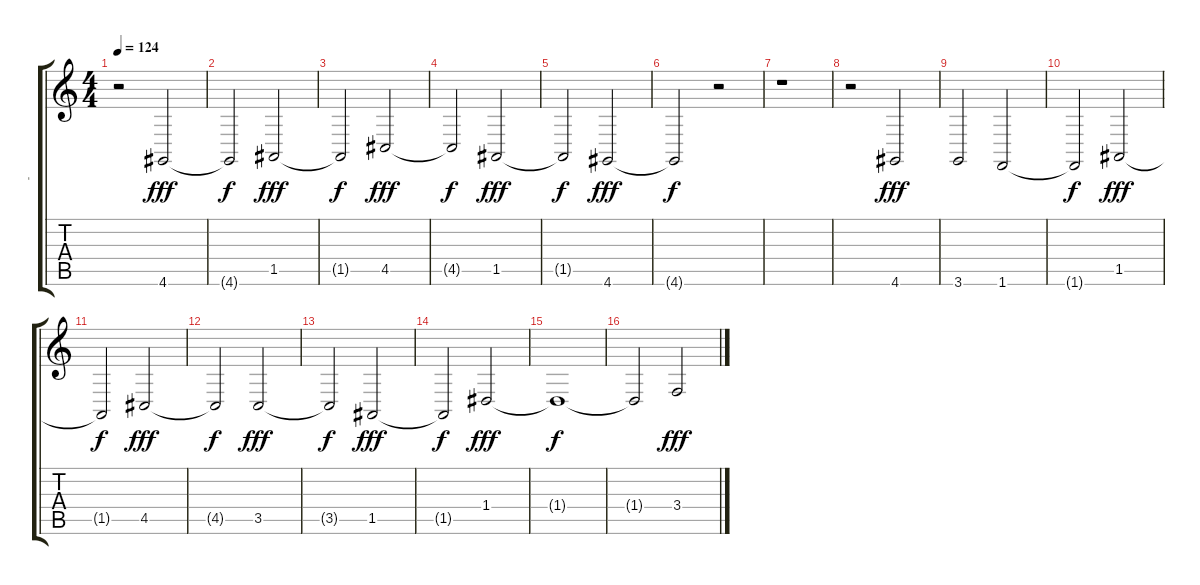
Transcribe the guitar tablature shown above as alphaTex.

\track ("-" "-") {instrument rockorgan}
\staff {score tabs}
\tuning (E4 B3 G3 D3 A2 E2) {hide}
\ts (4 4)
\tempo 124
\clef g2
\ks c
r.2{dy fff} 4.6.2 |
4.6{t}.2{dy f} 1.5.2{dy fff} |
1.5{t}.2{dy f} 4.5.2{dy fff} |
4.5{t}.2{dy f} 1.5.2{dy fff} |
1.5{t}.2{dy f} 4.6.2{dy fff} |
4.6{t}.2{dy f} r.2 |
r.1 |
r.2 4.6.2{dy fff} |
3.6.2 1.6.2 |
1.6{t}.2{dy f} 1.5.2{dy fff} |
1.5{t}.2{dy f} 4.5.2{dy fff} |
4.5{t}.2{dy f} 3.5.2{dy fff} |
3.5{t}.2{dy f} 1.5.2{dy fff} |
1.5{t}.2{dy f} 1.4.2{dy fff} |
1.4{t}.1{dy f} |
1.4{t}.2 3.4.2{dy fff}
